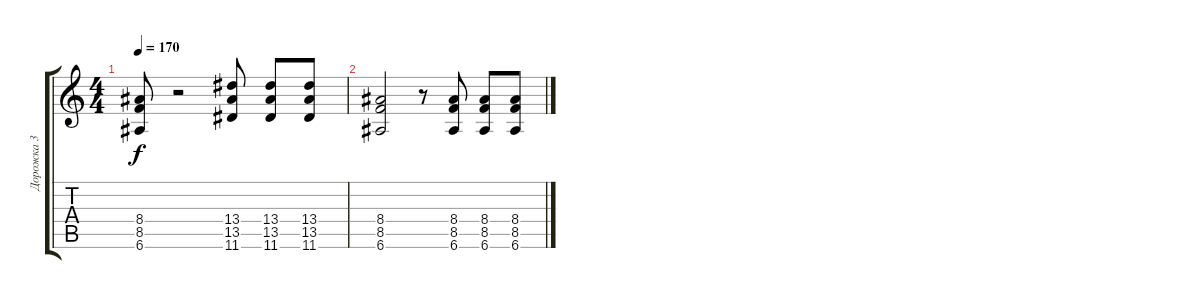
\track ("Дорожка 3" "Дорожка 3") {instrument distortionguitar}
\staff {score tabs}
\tuning (E4 B3 G3 D3 A2 E2) {hide}
\ts (4 4)
\tempo 170
\clef g2
\ks c
(8.4 8.5 6.6).8{dy f} r.2 (13.4 13.5 11.6).8 (13.4 13.5 11.6).8 (13.4 13.5 11.6).8 |
(8.4 8.5 6.6).2 r.8 (8.4 8.5 6.6).8 (8.4 8.5 6.6).8 (8.4 8.5 6.6).8
